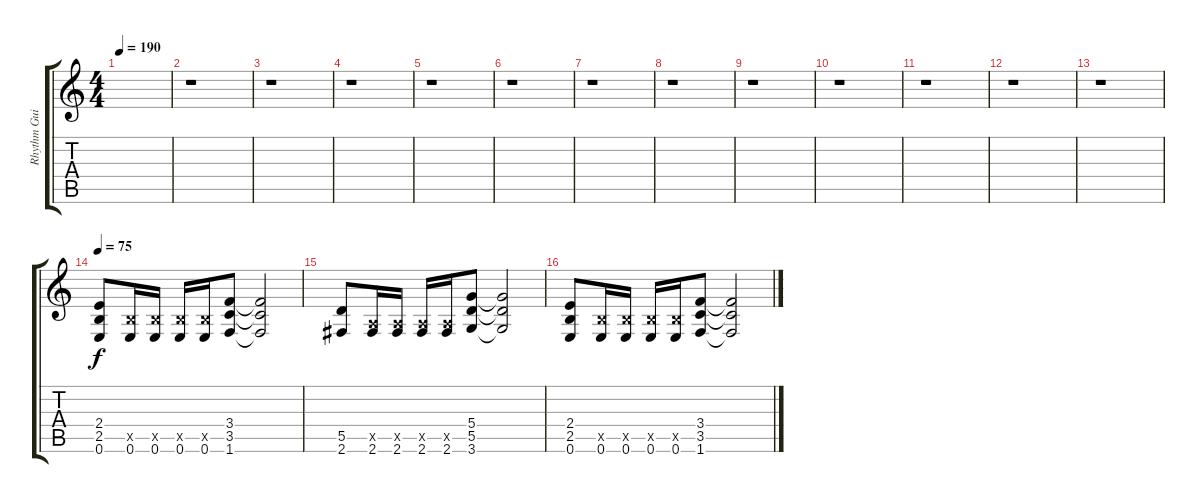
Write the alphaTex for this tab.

\track ("Rhythm Guitar 1" "Rhythm Gui") {instrument distortionguitar}
\staff {score tabs}
\tuning (E4 B3 G3 D3 A2 E2) {hide}
\ts (4 4)
\tempo 190
\tempo 75
\tempo 190
\clef g2
\ks c
|
r.1 |
r.1 |
r.1 |
r.1 |
r.1 |
r.1 |
r.1 |
r.1 |
r.1 |
r.1 |
r.1 |
r.1 |
\tempo 75
(2.4 2.5 0.6).8 (2.5{x} 0.6).16 (2.5{x} 0.6).16 (2.5{x} 0.6).16 (2.5{x} 0.6).16 (3.4 3.5 1.6).8 (3.4{t} 3.5{t} 1.6{t}).2 |
(5.5 2.6).8 (0.5{x} 2.6).16 (0.5{x} 2.6).16 (0.5{x} 2.6).16 (0.5{x} 2.6).16 (5.4 5.5 3.6).8 (5.4{t} 5.5{t} 3.6{t}).2 |
(2.4 2.5 0.6).8 (2.5{x} 0.6).16 (2.5{x} 0.6).16 (2.5{x} 0.6).16 (2.5{x} 0.6).16 (3.4 3.5 1.6).8 (3.4{t} 3.5{t} 1.6{t}).2
